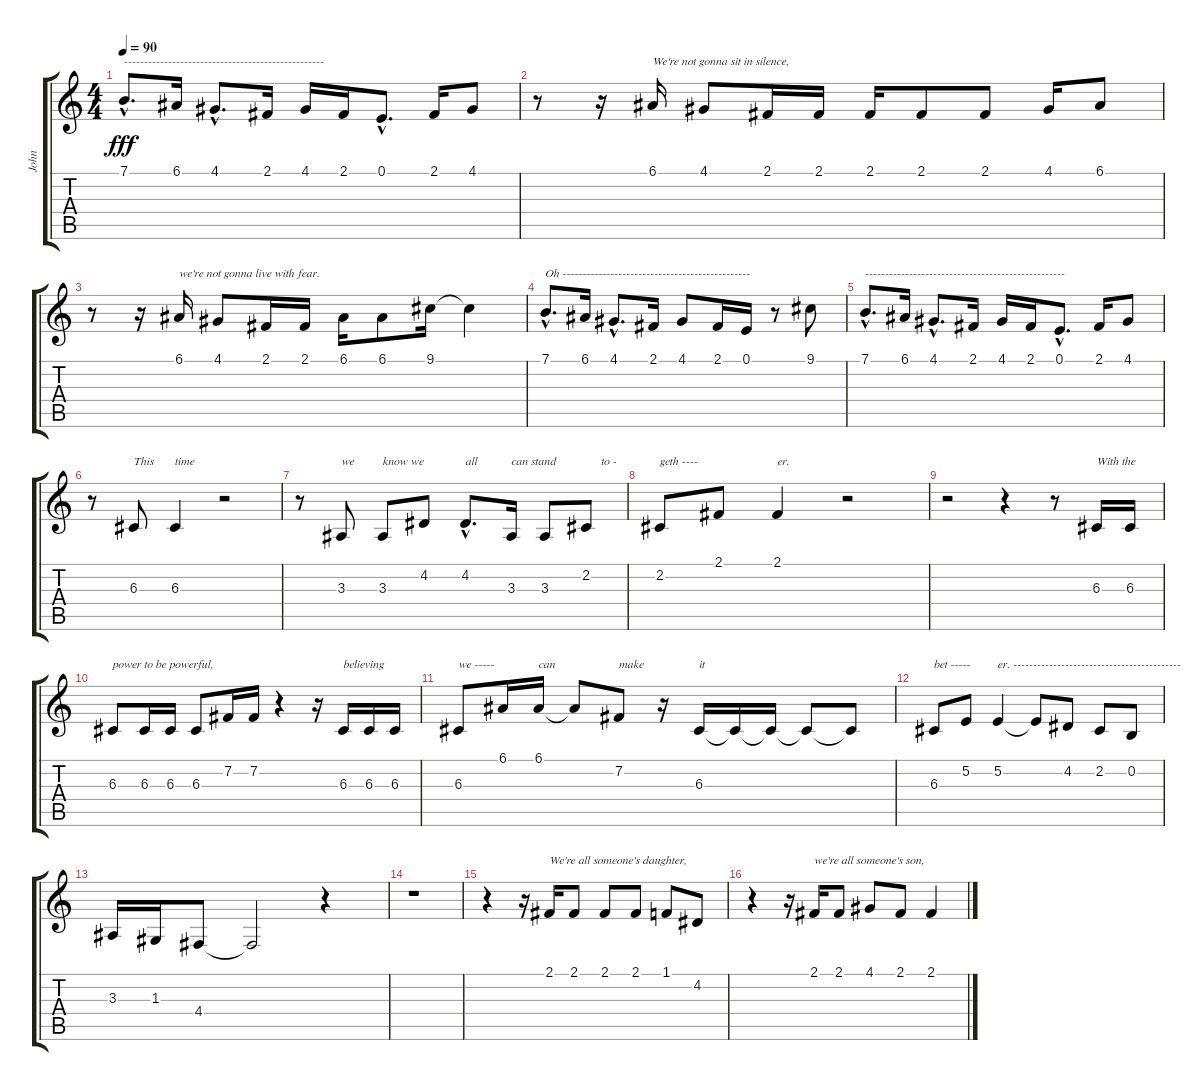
\track ("John" "John") {instrument frenchhorn}
\staff {score tabs}
\tuning (E4 B3 G3 D3 A2 E2) {hide}
\ts (4 4)
\tempo 90
\clef g2
\ks c
7.1{hac}.8{d txt "--------------------------------------------------" dy fff} 6.1.16 4.1{hac}.8{d} 2.1.16 4.1.16 2.1.16 0.1{hac}.8{d} 2.1.16 4.1.8 |
r.8 r.16 6.1.16{txt "We're not gonna sit in silence,"} 4.1.8 2.1.16 2.1.16 2.1.16 2.1.8 2.1.8 4.1.16 6.1.8 |
r.8 r.16 6.1.16{txt "we're not gonna live with fear."} 4.1.8 2.1.16 2.1.16 6.1.16 6.1.8 9.1.16 9.1{t}.4 |
7.1{hac}.8{d txt "Oh -----------------------------------------------"} 6.1.16 4.1{hac}.8{d} 2.1.16 4.1.8 2.1.16 0.1.16 r.8 9.1.8 |
7.1{hac}.8{d txt "--------------------------------------------------"} 6.1.16 4.1{hac}.8{d} 2.1.16 4.1.16 2.1.16 0.1{hac}.8{d} 2.1.16 4.1.8 |
r.8 6.3.8{txt "This"} 6.3.4{txt "time"} r.2 |
r.8 3.3.8{txt "we"} 3.3.8{txt "know we"} 4.2.8 4.2{hac}.8{d txt "all"} 3.3.16{txt "can stand"} 3.3.8{txt " "} 2.2.8{txt "     to -"} |
2.2.8{txt "geth ----"} 2.1.8 2.1.4{txt "er."} r.2 |
r.2 r.4 r.8 6.3.16{txt "With the"} 6.3.16 |
6.3.8{txt "power to be powerful,"} 6.3.16 6.3.16 6.3.8 7.2.16 7.2.16 r.4 r.16 6.3.16{txt "believing"} 6.3.16 6.3.16 |
6.3.8{txt "we -----"} 6.1.16 6.1.16{txt "can"} 6.1{t}.8 7.2.8{txt "make"} r.16 6.3.16{txt "it"} 6.3{t}.16 6.3{t}.16 6.3{t}.8 6.3{t}.8 |
6.3.8{txt "bet -----"} 5.2.8 5.2.4{txt "er. ------------------------------------------"} 5.2{t}.8 4.2.8 2.2.8 0.2.8 |
3.3.16 1.3.16 4.4.8 4.4{t}.2 r.4 |
r.1 |
r.4 r.16 2.1.16{txt "We're all someone's daughter,"} 2.1.8 2.1.8 2.1.8 1.1.8 4.2.8 |
r.4 r.16 2.1.16{txt "we're all someone's son,"} 2.1.8 4.1.8 2.1.8 2.1.4
